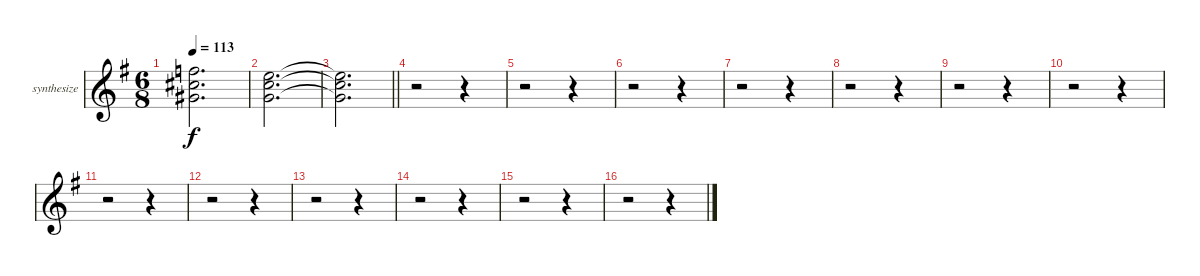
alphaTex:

\bracketExtendMode groupsimilarinstruments
\firstSystemTrackNameOrientation horizontal
\otherSystemsTrackNameOrientation horizontal
\track ("synthesizer arranged for guitar" "synthesize") {instrument tremolostrings}
\staff {score}
\tuning (D4 A3 F3 C3 G2 D2)
\displaytranspose 12
\ts (6 8)
\tempo 113
\clef g2
\ks g
(8.2{t} 8.3{t} 8.4{t}).2{d dy f} |
(7.2 7.3 7.4).2{d} |
\barLineRight lightlight
(7.2{t} 7.3{t} 7.4{t}).2{d} |
r.2 r.4 |
r.2 r.4 |
r.2 r.4 |
r.2 r.4 |
r.2 r.4 |
r.2 r.4 |
r.2 r.4 |
r.2 r.4 |
r.2 r.4 |
r.2 r.4 |
r.2 r.4 |
r.2 r.4 |
r.2 r.4
